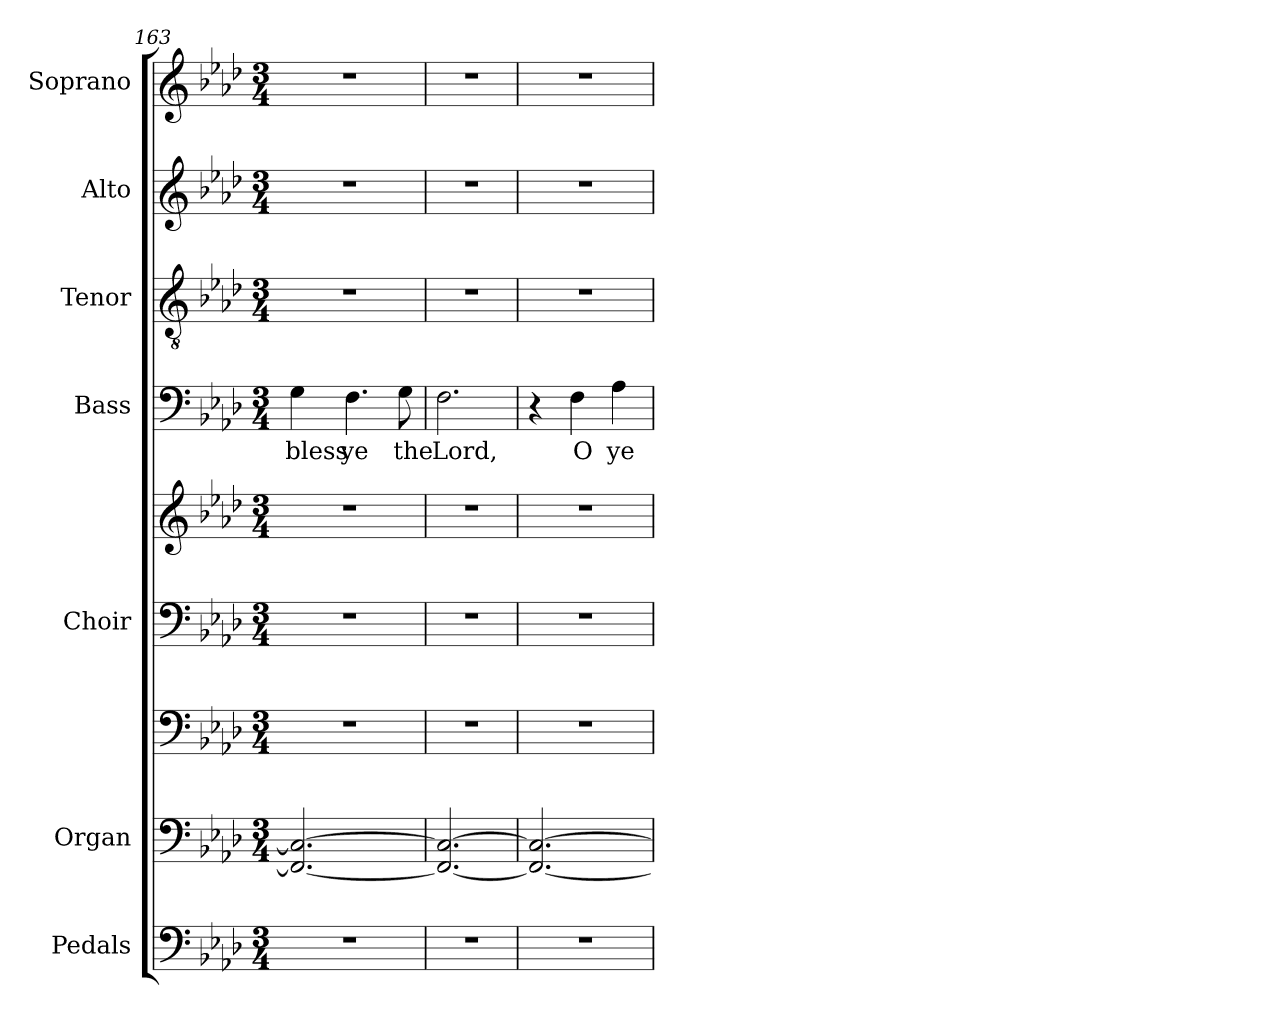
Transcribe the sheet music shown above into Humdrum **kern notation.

**kern	**kern	**kern	**kern	**kern	**kern	**text	**kern	**kern	**kern
*part7	*part6	*part6	*part5	*part5	*part4	*part4	*part3	*part2	*part1
*staff9	*staff8	*staff7	*staff6	*staff5	*staff4	*staff4	*staff3	*staff2	*staff1
*I"Pedals	*I"Organ	*	*I"Choir	*	*I"Bass	*	*I"Tenor	*I"Alto	*I"Soprano
*I'Ped.	*I'Org.	*	*I'Choir	*	*I'B.	*	*I'T.	*I'A.	*I'S.
*clefF4	*clefF4	*clefF4	*clefF4	*clefG2	*clefF4	*	*clefGv2	*clefG2	*clefG2
*	*	*	*	*	*	*	*ITrd7c12	*	*
*k[b-e-a-d-]	*k[b-e-a-d-]	*k[b-e-a-d-]	*k[b-e-a-d-]	*k[b-e-a-d-]	*k[b-e-a-d-]	*	*k[b-e-a-d-]	*k[b-e-a-d-]	*k[b-e-a-d-]
*A-:	*A-:	*A-:	*A-:	*A-:	*A-:	*	*A-:	*A-:	*A-:
*M3/4	*M3/4	*M3/4	*M3/4	*M3/4	*M3/4	*	*M3/4	*M3/4	*M3/4
=163	=163	=163	=163	=163	=163	=163	=163	=163	=163
!LO:N:vis=1	!	!LO:N:vis=1	!LO:N:vis=1	!LO:N:vis=1	!	!	!	!	!
!	!	!	!	!	!	!LO:LY:b:color=#000000	!LO:N:vis=1	!LO:N:vis=1	!LO:N:vis=1
2.r	2.FFi/_< 2.Ci_>	2.r	2.r	2.r	4Gi\	bless	2.r	2.r	2.r
!	!	!	!	!	!	!LO:LY:b:color=#000000	!	!	!
.	.	.	.	.	4.Fi\	ye	.	.	.
!	!	!	!	!	!	!LO:LY:b:color=#000000	!	!	!
.	.	.	.	.	8Gi\	the	.	.	.
!!LO:LB:g=z
=164	=164	=164	=164	=164	=164	=164	=164	=164	=164
!LO:N:vis=1	!	!LO:N:vis=1	!LO:N:vis=1	!LO:N:vis=1	!	!	!	!	!
!	!	!	!	!	!	!LO:LY:b:color=#000000	!LO:N:vis=1	!LO:N:vis=1	!LO:N:vis=1
2.r	2.FFi/_< 2.Ci_>	2.r	2.r	2.r	2.Fi\	Lord,	2.r	2.r	2.r
=165	=165	=165	=165	=165	=165	=165	=165	=165	=165
!LO:N:vis=1	!	!LO:N:vis=1	!LO:N:vis=1	!LO:N:vis=1	!	!	!LO:N:vis=1	!LO:N:vis=1	!LO:N:vis=1
2.r	2.FFi/_< 2.Ci_>	2.r	2.r	2.r	4r	.	2.r	2.r	2.r
!	!	!	!	!	!	!LO:LY:b:color=#000000	!	!	!
.	.	.	.	.	4Fi\	O	.	.	.
!	!	!	!	!	!	!LO:LY:b:color=#000000	!	!	!
.	.	.	.	.	4A-i\	ye	.	.	.
=	=	=	=	=	=	=	=	=	=
*-	*-	*-	*-	*-	*-	*-	*-	*-	*-
